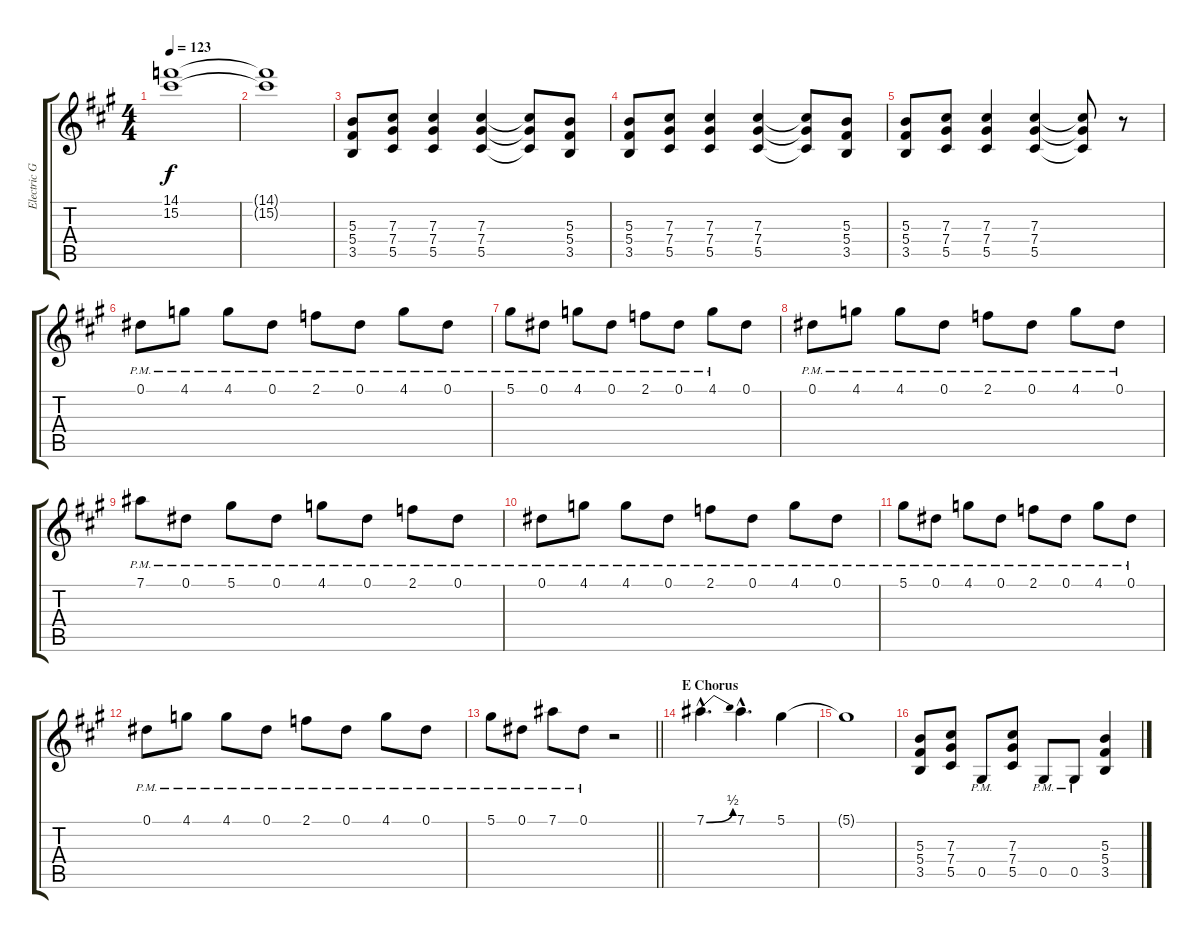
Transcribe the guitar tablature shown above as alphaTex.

\track ("Electric Guitar 1" "Electric G") {instrument overdrivenguitar}
\staff {score tabs}
\tuning (Eb4 Bb3 Gb3 Db3 Ab2 Eb2) {hide}
\ts (4 4)
\tempo 123
\clef g2
\ks a
(14.1{t} 15.2{t}).1{dy f} |
(14.1{t} 15.2{t}).1 |
(5.3 5.4 3.5).8{volume 11} (7.3 7.4 5.5).8 (7.3 7.4 5.5).4 (7.3 7.4 5.5).4 (7.3{t} 7.4{t} 5.5{t}).8 (5.3 5.4 3.5).8 |
(5.3 5.4 3.5).8 (7.3 7.4 5.5).8 (7.3 7.4 5.5).4 (7.3 7.4 5.5).4 (7.3{t} 7.4{t} 5.5{t}).8 (5.3 5.4 3.5).8 |
(5.3 5.4 3.5).8 (7.3 7.4 5.5).8 (7.3 7.4 5.5).4 (7.3 7.4 5.5).4 (7.3{t} 7.4{t} 5.5{t}).8 r.8 |
0.1{pm}.8{volume 14} 4.1{pm}.8 4.1{pm}.8 0.1{pm}.8 2.1{pm}.8 0.1{pm}.8 4.1{pm}.8 0.1{pm}.8 |
5.1{pm}.8 0.1{pm}.8 4.1{pm}.8 0.1{pm}.8 2.1{pm}.8 0.1{pm}.8 4.1{pm}.8 0.1.8 |
0.1{pm}.8 4.1{pm}.8 4.1{pm}.8 0.1{pm}.8 2.1{pm}.8 0.1{pm}.8 4.1{pm}.8 0.1{pm}.8 |
7.1{pm}.8 0.1{pm}.8 5.1{pm}.8 0.1{pm}.8 4.1{pm}.8 0.1{pm}.8 2.1{pm}.8 0.1{pm}.8 |
0.1{pm}.8 4.1{pm}.8 4.1{pm}.8 0.1{pm}.8 2.1{pm}.8 0.1{pm}.8 4.1{pm}.8 0.1{pm}.8 |
5.1{pm}.8 0.1{pm}.8 4.1{pm}.8 0.1{pm}.8 2.1{pm}.8 0.1{pm}.8 4.1{pm}.8 0.1{pm}.8 |
0.1{pm}.8 4.1{pm}.8 4.1{pm}.8 0.1{pm}.8 2.1{pm}.8 0.1{pm}.8 4.1{pm}.8 0.1{pm}.8 |
\barLineRight lightlight
5.1{pm}.8 0.1{pm}.8 7.1{pm}.8 0.1{pm}.8 r.2 |
\section ("" "E Chorus")
7.1{be (bend 0 0 60 2) hac}.4{d} 7.1{hac}.4{d} 5.1.4 |
5.1{t}.1 |
(5.3 5.4 3.5).8{volume 11} (7.3 7.4 5.5).8 0.5{pm}.8 (7.3 7.4 5.5).8 0.5{pm}.8 0.5{pm}.8 (5.3 5.4 3.5).4
